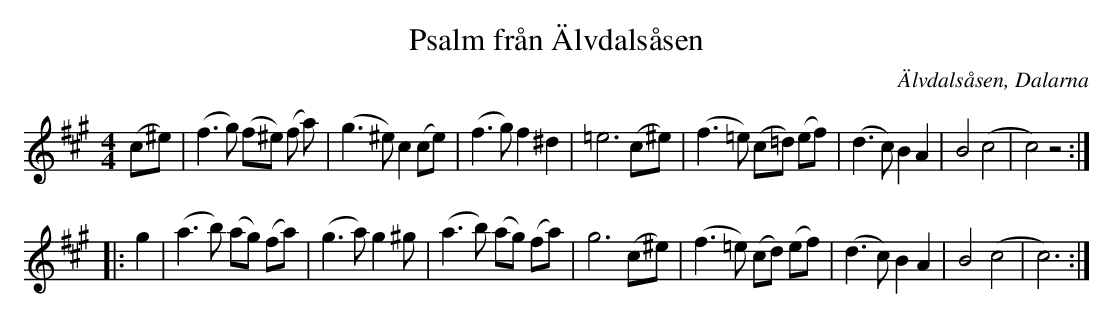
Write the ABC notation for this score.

X:1
T:Psalm från Älvdalsåsen
O:Älvdalsåsen, Dalarna
M:4/4
L:1/8
K:A
 (c^e) | (f3 g) (f^e) (f a) | (g3 ^e) c2 (ce) | (f3 g) f2 ^d2 | =e6 (c^e) | (f3=e) (c=d) (ef) | (d3c) B2 A2 | B4(c4 | c4) z4 :|]
|: g2 | (a3b) (ag) (fa) | (g3a) g2 ^g | (a3 b) (ag) (fa) | g6 (c^e) | (f3 =e) (cd) (ef) | (d3 c) B2 A2 | B4 (c4| c6) :|]
